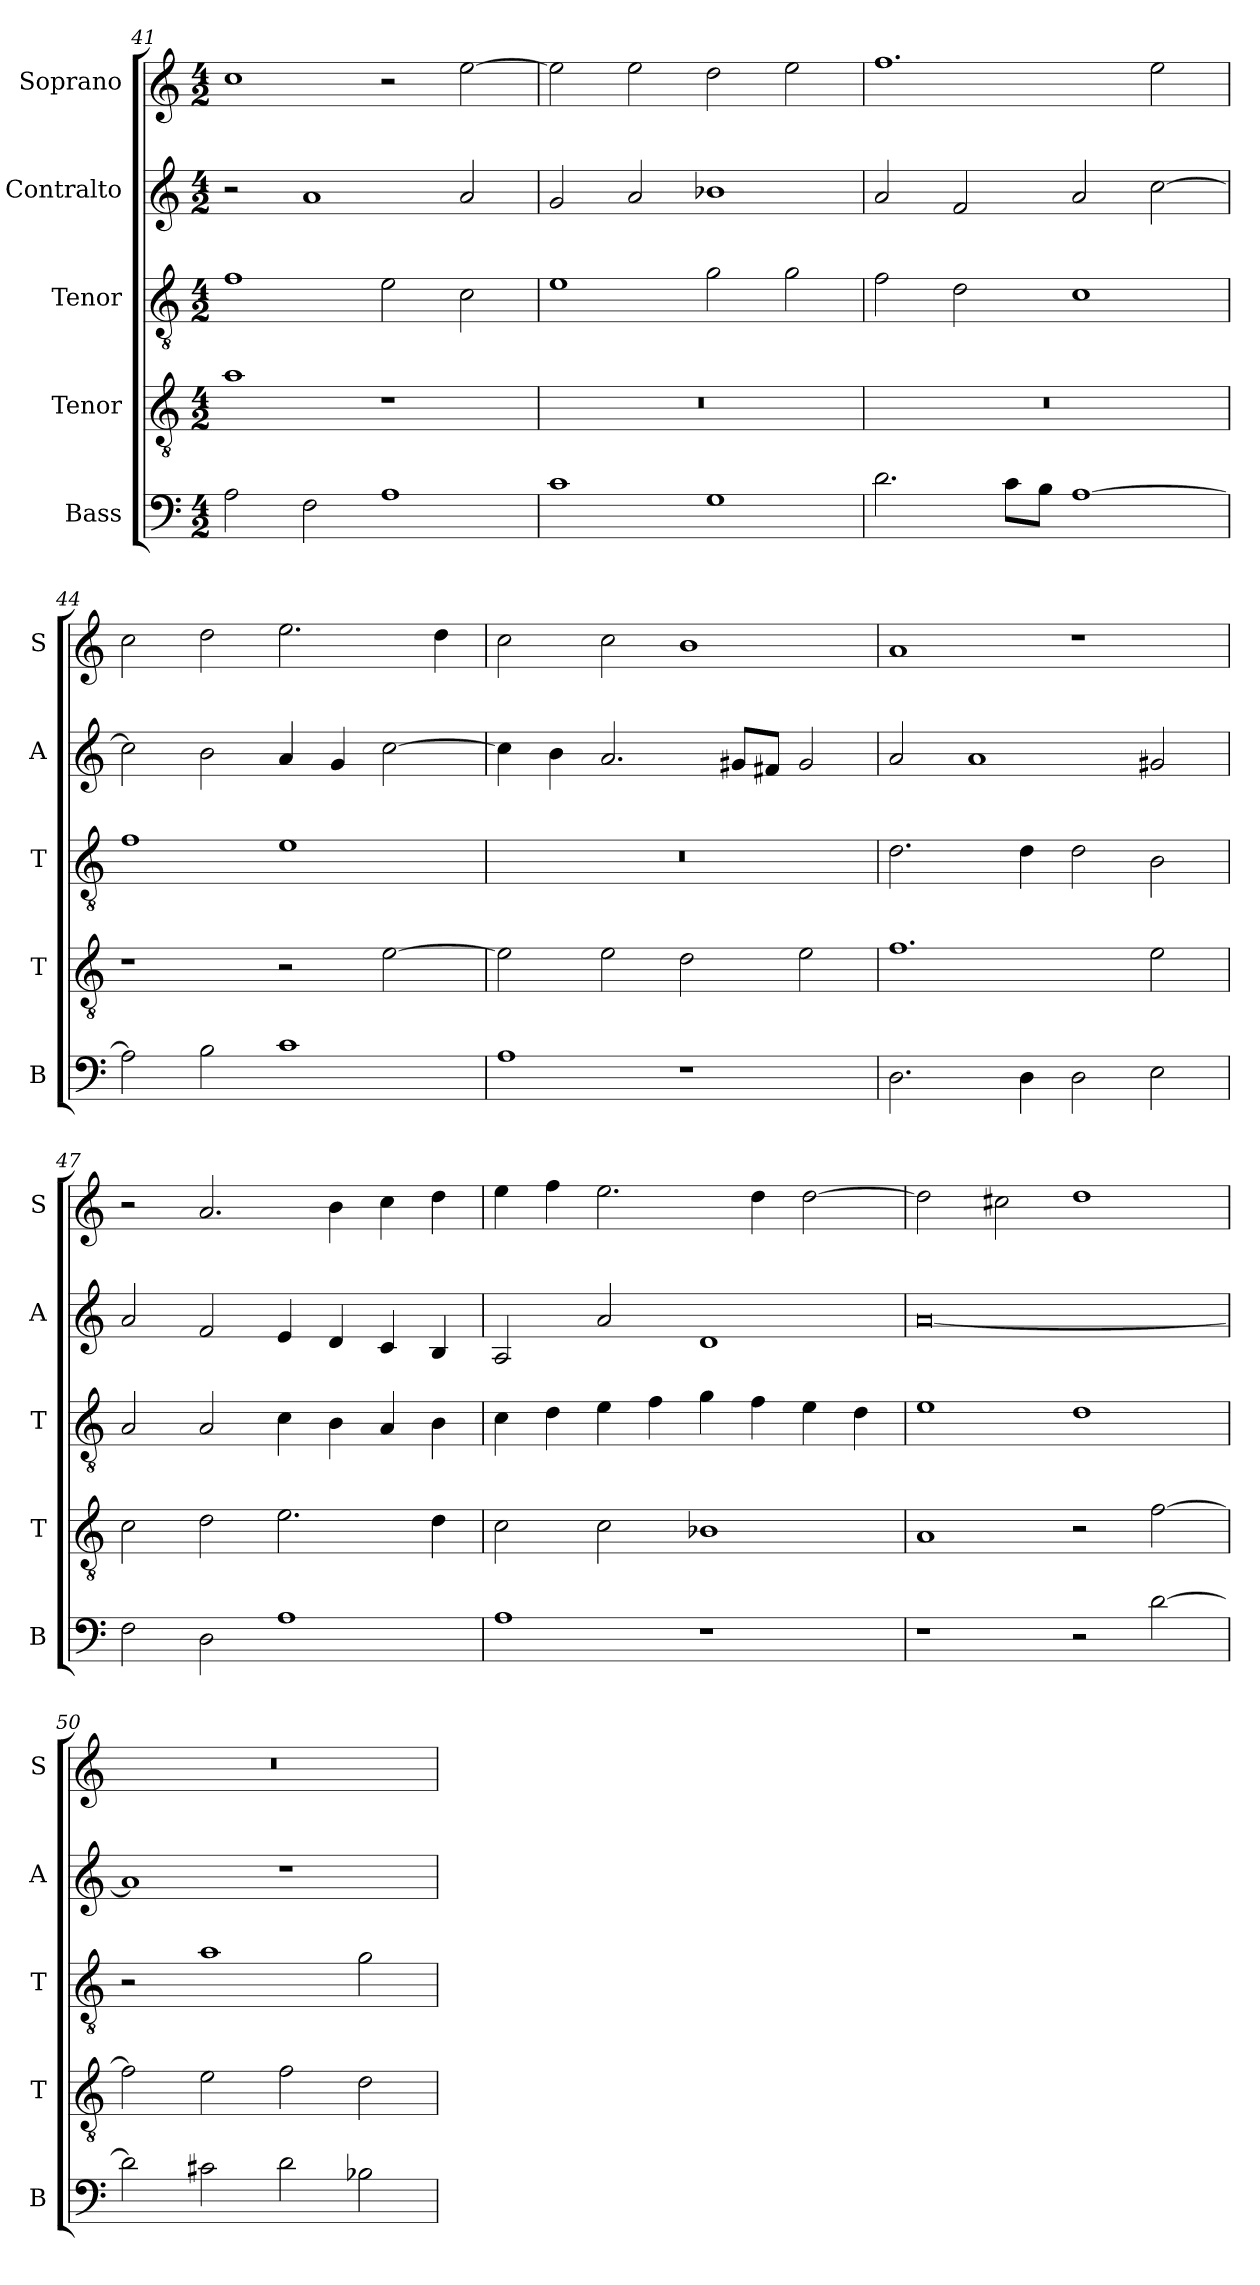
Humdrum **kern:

**kern	**kern	**kern	**kern	**kern
*part5	*part4	*part3	*part2	*part1
*staff5	*staff4	*staff3	*staff2	*staff1
*I"Bass	*I"Tenor	*I"Tenor	*I"Contralto	*I"Soprano
*I'B	*I'T	*I'T	*I'A	*I'S
*clefF4	*clefGv2	*clefGv2	*clefG2	*clefG2
*k[]	*k[]	*k[]	*k[]	*k[]
*A:aeo	*A:aeo	*A:aeo	*A:aeo	*A:aeo
*M4/2	*M4/2	*M4/2	*M4/2	*M4/2
=41	=41	=41	=41	=41
2A	1a	1f	2r	1cc
2F	.	.	1a	.
1A	1r	2e	.	2r
.	.	2c	2a	[2ee
=42	=42	=42	=42	=42
1c	0r	1e	2g	2ee]
.	.	.	2a	2ee
1G	.	2g	1b-X	2dd
.	.	2g	.	2ee
=43	=43	=43	=43	=43
2.d	0r	2f	2a	1.ff
.	.	2d	2f	.
8c\L	.	.	.	.
8B\J	.	.	.	.
[1A	.	1c	2a	.
.	.	.	[2cc	2ee
=44	=44	=44	=44	=44
2A]	1r	1f	2cc]	2cc
2B	.	.	2b	2dd
1c	2r	1e	4a	2.ee
.	.	.	4g	.
.	[2e	.	[2cc	.
.	.	.	.	4dd
=45	=45	=45	=45	=45
1A	2e]	0r	4cc]	2cc
.	.	.	4b	.
.	2e	.	2.a	2cc
1r	2d	.	.	1b
.	.	.	8g#X/L	.
.	.	.	8f#X/J	.
.	2e	.	2g#	.
=46	=46	=46	=46	=46
2.D	1.f	2.d	2a	1a
.	.	.	1a	.
4D	.	4d	.	.
2D	.	2d	.	1r
2E	2e	2B	2g#X	.
=47	=47	=47	=47	=47
2F	2c	2A	2a	2r
2D	2d	2A	2f	2.a
1A	2.e	4c	4e	.
.	.	4B	4d	4b
.	.	4A	4c	4cc
.	4d	4B	4B	4dd
=48	=48	=48	=48	=48
1A	2c	4c	2A	4ee
.	.	4d	.	4ff
.	2c	4e	2a	2.ee
.	.	4f	.	.
1r	1B-X	4g	1d	.
.	.	4f	.	4dd
.	.	4e	.	[2dd
.	.	4d	.	.
=49	=49	=49	=49	=49
1r	1A	1e	[0a	2dd]
.	.	.	.	2cc#X
2r	2r	1d	.	1dd
[2d	[2f	.	.	.
=50	=50	=50	=50	=50
2d]	2f]	2r	1a]	0r
2c#X	2e	1a	.	.
2d	2f	.	1r	.
2B-X	2d	2g	.	.
=	=	=	=	=
*-	*-	*-	*-	*-
